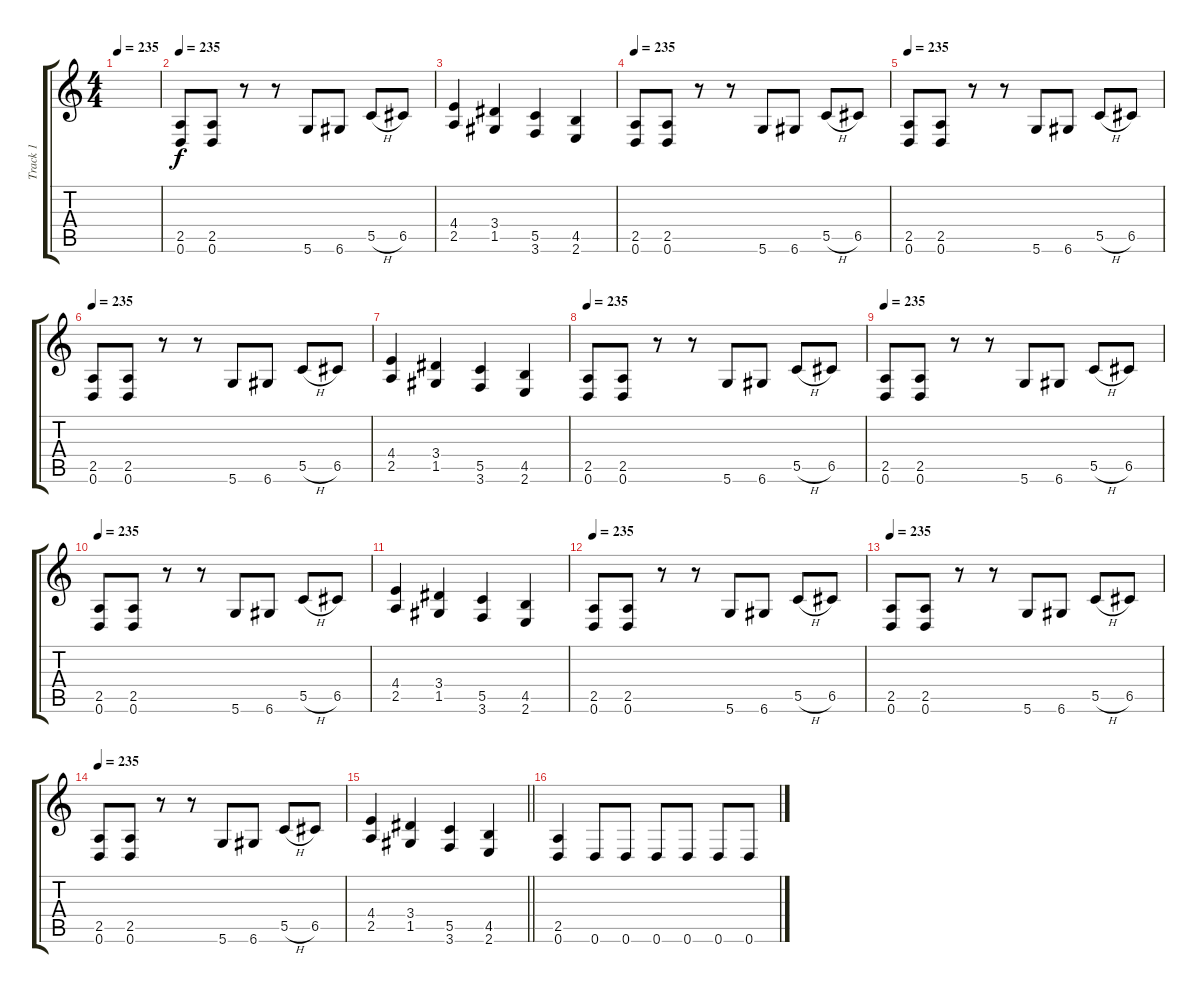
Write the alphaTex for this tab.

\track ("Track 1" "Track 1") {mute instrument distortionguitar}
\staff {score tabs}
\tuning (D4 A3 F3 C3 G2 D2) {hide}
\ts (4 4)
\tempo 235
\clef g2
\ks c
|
\tempo 235
(2.5 0.6).8 (2.5 0.6).8 r.8 r.8 5.6.8 6.6.8 5.5{h}.8 6.5.8 |
(4.4 2.5).4 (3.4 1.5).4 (5.5 3.6).4 (4.5 2.6).4 |
\tempo 235
(2.5 0.6).8 (2.5 0.6).8 r.8 r.8 5.6.8 6.6.8 5.5{h}.8 6.5.8 |
\tempo 235
(2.5 0.6).8 (2.5 0.6).8 r.8 r.8 5.6.8 6.6.8 5.5{h}.8 6.5.8 |
\tempo 235
(2.5 0.6).8 (2.5 0.6).8 r.8 r.8 5.6.8 6.6.8 5.5{h}.8 6.5.8 |
(4.4 2.5).4 (3.4 1.5).4 (5.5 3.6).4 (4.5 2.6).4 |
\tempo 235
(2.5 0.6).8 (2.5 0.6).8 r.8 r.8 5.6.8 6.6.8 5.5{h}.8 6.5.8 |
\tempo 235
(2.5 0.6).8 (2.5 0.6).8 r.8 r.8 5.6.8 6.6.8 5.5{h}.8 6.5.8 |
\tempo 235
(2.5 0.6).8 (2.5 0.6).8 r.8 r.8 5.6.8 6.6.8 5.5{h}.8 6.5.8 |
(4.4 2.5).4 (3.4 1.5).4 (5.5 3.6).4 (4.5 2.6).4 |
\tempo 235
(2.5 0.6).8 (2.5 0.6).8 r.8 r.8 5.6.8 6.6.8 5.5{h}.8 6.5.8 |
\tempo 235
(2.5 0.6).8 (2.5 0.6).8 r.8 r.8 5.6.8 6.6.8 5.5{h}.8 6.5.8 |
\tempo 235
(2.5 0.6).8 (2.5 0.6).8 r.8 r.8 5.6.8 6.6.8 5.5{h}.8 6.5.8 |
\barLineRight lightlight
(4.4 2.5).4 (3.4 1.5).4 (5.5 3.6).4 (4.5 2.6).4 |
(2.5 0.6).4 0.6.8 0.6.8 0.6.8 0.6.8 0.6.8 0.6.8
